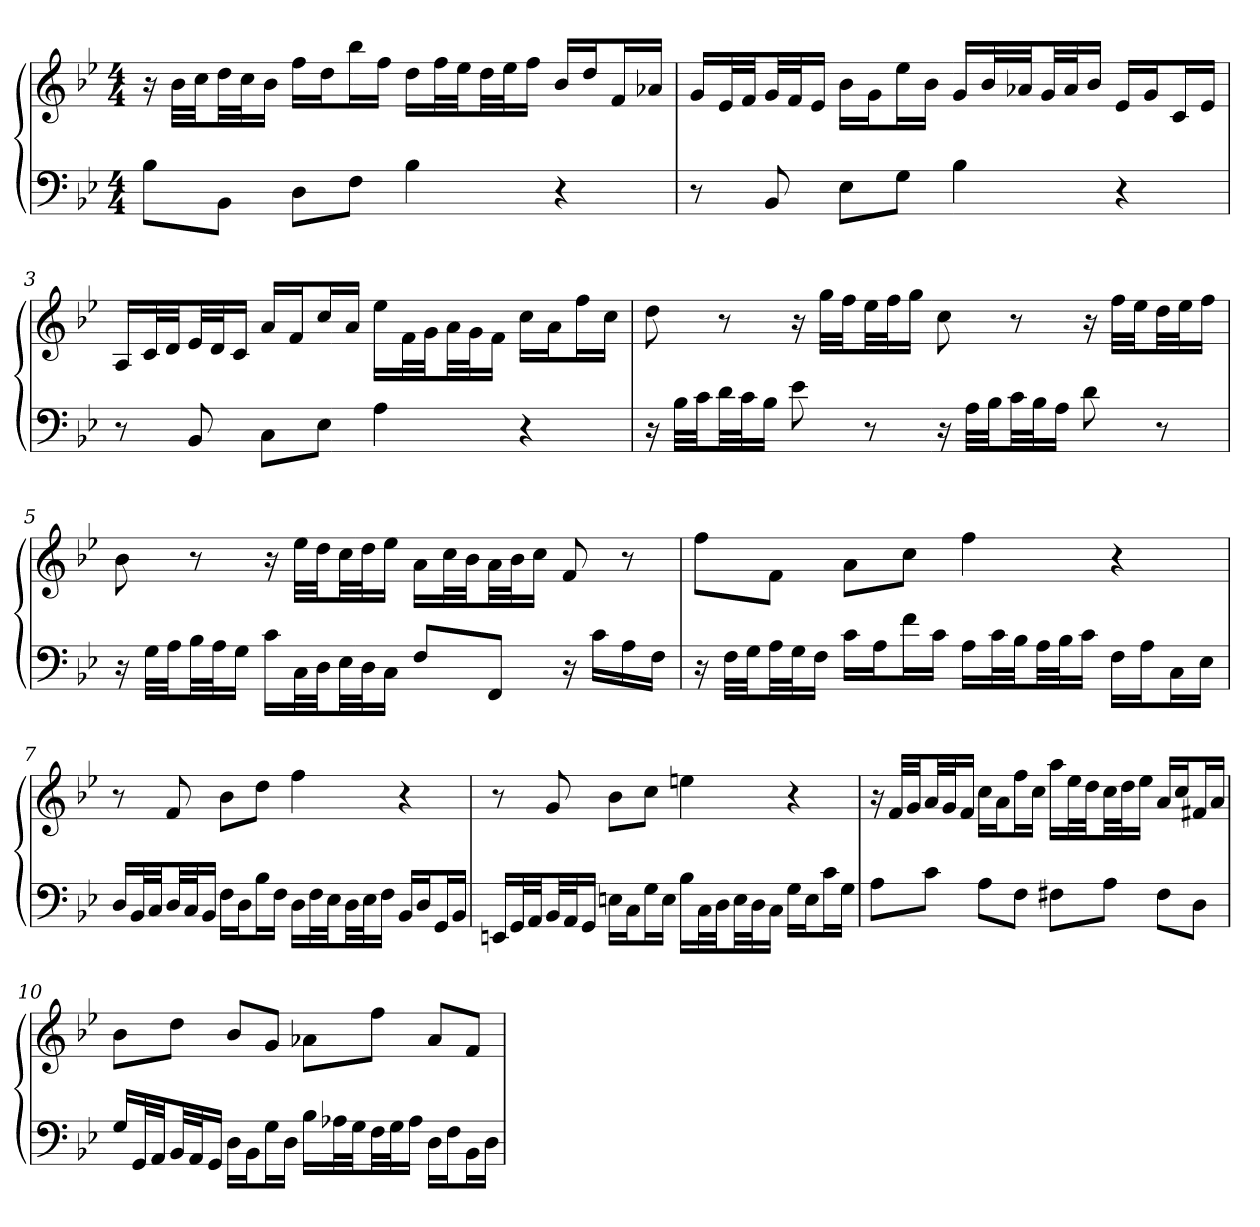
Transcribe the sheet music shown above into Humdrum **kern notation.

**kern	**kern
*part1	*part1
*staff2	*staff1
*clefF4	*clefG2
*k[b-e-]	*k[b-e-]
*B-:	*B-:
*M4/4	*M4/4
=1	=1
8B-\L	16r
.	32b-\LLL
.	32cc\JJ
8BB-\J	32dd\LL
.	32cc\J
.	16b-\JJ
8D\L	16ff\LL
.	16dd\J
8F\J	16bb-\L
.	16ff\JJ
4B-	16dd\LL
.	32ff\L
.	32ee-\JJ
.	32dd\LL
.	32ee-\J
.	16ff\JJ
4r	16b-/LL
.	16dd/J
.	16f/L
.	16a-X/JJ
=2	=2
8r	16g/LL
.	32e-/L
.	32f/JJ
8BB-	32g/LL
.	32f/J
.	16e-/JJ
8E-\L	16b-\LL
.	16g\J
8G\J	16ee-\L
.	16b-\JJ
4B-	16g/LL
.	32b-/L
.	32a-X/JJ
.	32g/LL
.	32a-/J
.	16b-/JJ
4r	16e-/LL
.	16g/J
.	16c/L
.	16e-/JJ
=3	=3
8r	16A/LL
.	32c/L
.	32d/JJ
8BB-	32e-/LL
.	32d/J
.	16c/JJ
8C\L	16a/LL
.	16f/J
8E-\J	16cc/L
.	16a/JJ
4A	16ee-\LL
.	32f\L
.	32g\JJ
.	32a\LL
.	32g\J
.	16f\JJ
4r	16cc\LL
.	16a\J
.	16ff\L
.	16cc\JJ
=4	=4
16r	8dd
32B-\LLL	.
32c\JJ	.
32d\LL	8r
32c\J	.
16B-\JJ	.
8e-	16r
.	32gg\LLL
.	32ff\JJ
8r	32ee-\LL
.	32ff\J
.	16gg\JJ
16r	8cc
32A\LLL	.
32B-\JJ	.
32c\LL	8r
32B-\J	.
16A\JJ	.
8d	16r
.	32ff\LLL
.	32ee-\JJ
8r	32dd\LL
.	32ee-\J
.	16ff\JJ
=5	=5
16r	8b-
32G\LLL	.
32A\JJ	.
32B-\LL	8r
32A\J	.
16G\JJ	.
16c\LL	16r
32C\L	32ee-\LLL
32D\JJ	32dd\JJ
32E-\LL	32cc\LL
32D\J	32dd\J
16C\JJ	16ee-\JJ
8F/L	16a\LL
.	32cc\L
.	32b-\JJ
8FF/J	32a\LL
.	32b-\J
.	16cc\JJ
16r	8f
16c\LL	.
16A\	8r
16F\JJ	.
=6	=6
16r	8ff\L
32F\LLL	.
32G\JJ	.
32A\LL	8f\J
32G\J	.
16F\JJ	.
16c\LL	8a\L
16A\J	.
16f\L	8cc\J
16c\JJ	.
16A\LL	4ff
32c\L	.
32B-\JJ	.
32A\LL	.
32B-\J	.
16c\JJ	.
16F\LL	4r
16A\J	.
16C\L	.
16E-\JJ	.
=7	=7
16D/LL	8r
32BB-/L	.
32C/JJ	.
32D/LL	8f
32C/J	.
16BB-/JJ	.
16F\LL	8b-\L
16D\J	.
16B-\L	8dd\J
16F\JJ	.
16D\LL	4ff
32F\L	.
32E-\JJ	.
32D\LL	.
32E-\J	.
16F\JJ	.
16BB-/LL	4r
16D/J	.
16GG/L	.
16BB-/JJ	.
=8	=8
16EEn/LL	8r
32GG/L	.
32AA/JJ	.
32BB-/LL	8g
32AA/J	.
16GG/JJ	.
16En\LL	8b-\L
16C\J	.
16G\L	8cc\J
16E\JJ	.
16B-\LL	4een
32C\L	.
32D\JJ	.
32E\LL	.
32D\J	.
16C\JJ	.
16G\LL	4r
16E\J	.
16c\L	.
16G\JJ	.
=9	=9
8A\L	16r
.	32f/LLL
.	32g/JJ
8c\J	32a/LL
.	32g/J
.	16f/JJ
8A\L	16cc\LL
.	16a\J
8F\J	16ff\L
.	16cc\JJ
8F#X\L	16aa\LL
.	32ee-\L
.	32dd\JJ
8A\J	32cc\LL
.	32dd\J
.	16ee-\JJ
8F#\L	16a/LL
.	16cc/J
8D\J	16f#X/L
.	16a/JJ
=10	=10
16G/LL	8b-\L
32GG/L	.
32AA/JJ	.
32BB-/LL	8dd\J
32AA/J	.
16GG/JJ	.
16D\LL	8b-/L
16BB-\J	.
16G\L	8g/J
16D\JJ	.
16B-\LL	8a-X\L
32A-X\L	.
32G\JJ	.
32F\LL	8ff\J
32G\J	.
16A-\JJ	.
16D\LL	8a-/L
16F\J	.
16BB-\L	8f/J
16D\JJ	.
=	=
*-	*-
